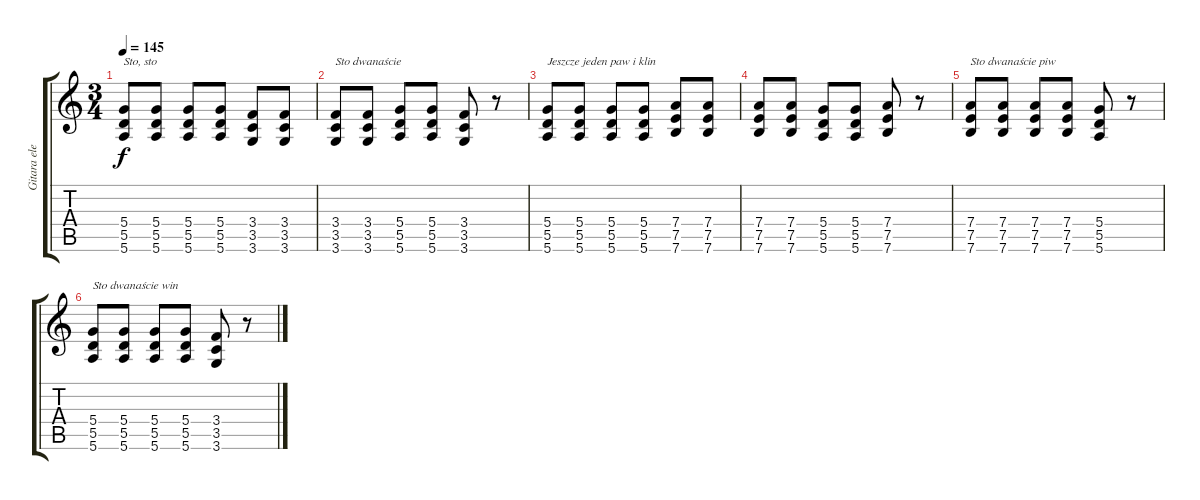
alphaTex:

\track ("Gitara elektryczna" "Gitara ele") {instrument distortionguitar}
\staff {score tabs}
\tuning (E4 B3 G3 D3 A2 E2) {hide}
\ts (3 4)
\tempo 145
\clef g2
\ks c
(5.4 5.5 5.6).8{txt "Sto, sto" dy f} (5.4 5.5 5.6).8 (5.4 5.5 5.6).8 (5.4 5.5 5.6).8 (3.4 3.5 3.6).8 (3.4 3.5 3.6).8 |
(3.4 3.5 3.6).8{txt "Sto dwanaście"} (3.4 3.5 3.6).8 (5.4 5.5 5.6).8 (5.4 5.5 5.6).8 (3.4 3.5 3.6).8 r.8 |
(5.4 5.5 5.6).8{txt "Jeszcze jeden paw i klin"} (5.4 5.5 5.6).8 (5.4 5.5 5.6).8 (5.4 5.5 5.6).8 (7.4 7.5 7.6).8 (7.4 7.5 7.6).8 |
(7.4 7.5 7.6).8 (7.4 7.5 7.6).8 (5.4 5.5 5.6).8 (5.4 5.5 5.6).8 (7.4 7.5 7.6).8 r.8 |
(7.4 7.5 7.6).8{txt "Sto dwanaście piw"} (7.4 7.5 7.6).8 (7.4 7.5 7.6).8 (7.4 7.5 7.6).8 (5.4 5.5 5.6).8 r.8 |
(5.4 5.5 5.6).8{txt "Sto dwanaście win"} (5.4 5.5 5.6).8 (5.4 5.5 5.6).8 (5.4 5.5 5.6).8 (3.4 3.5 3.6).8 r.8
